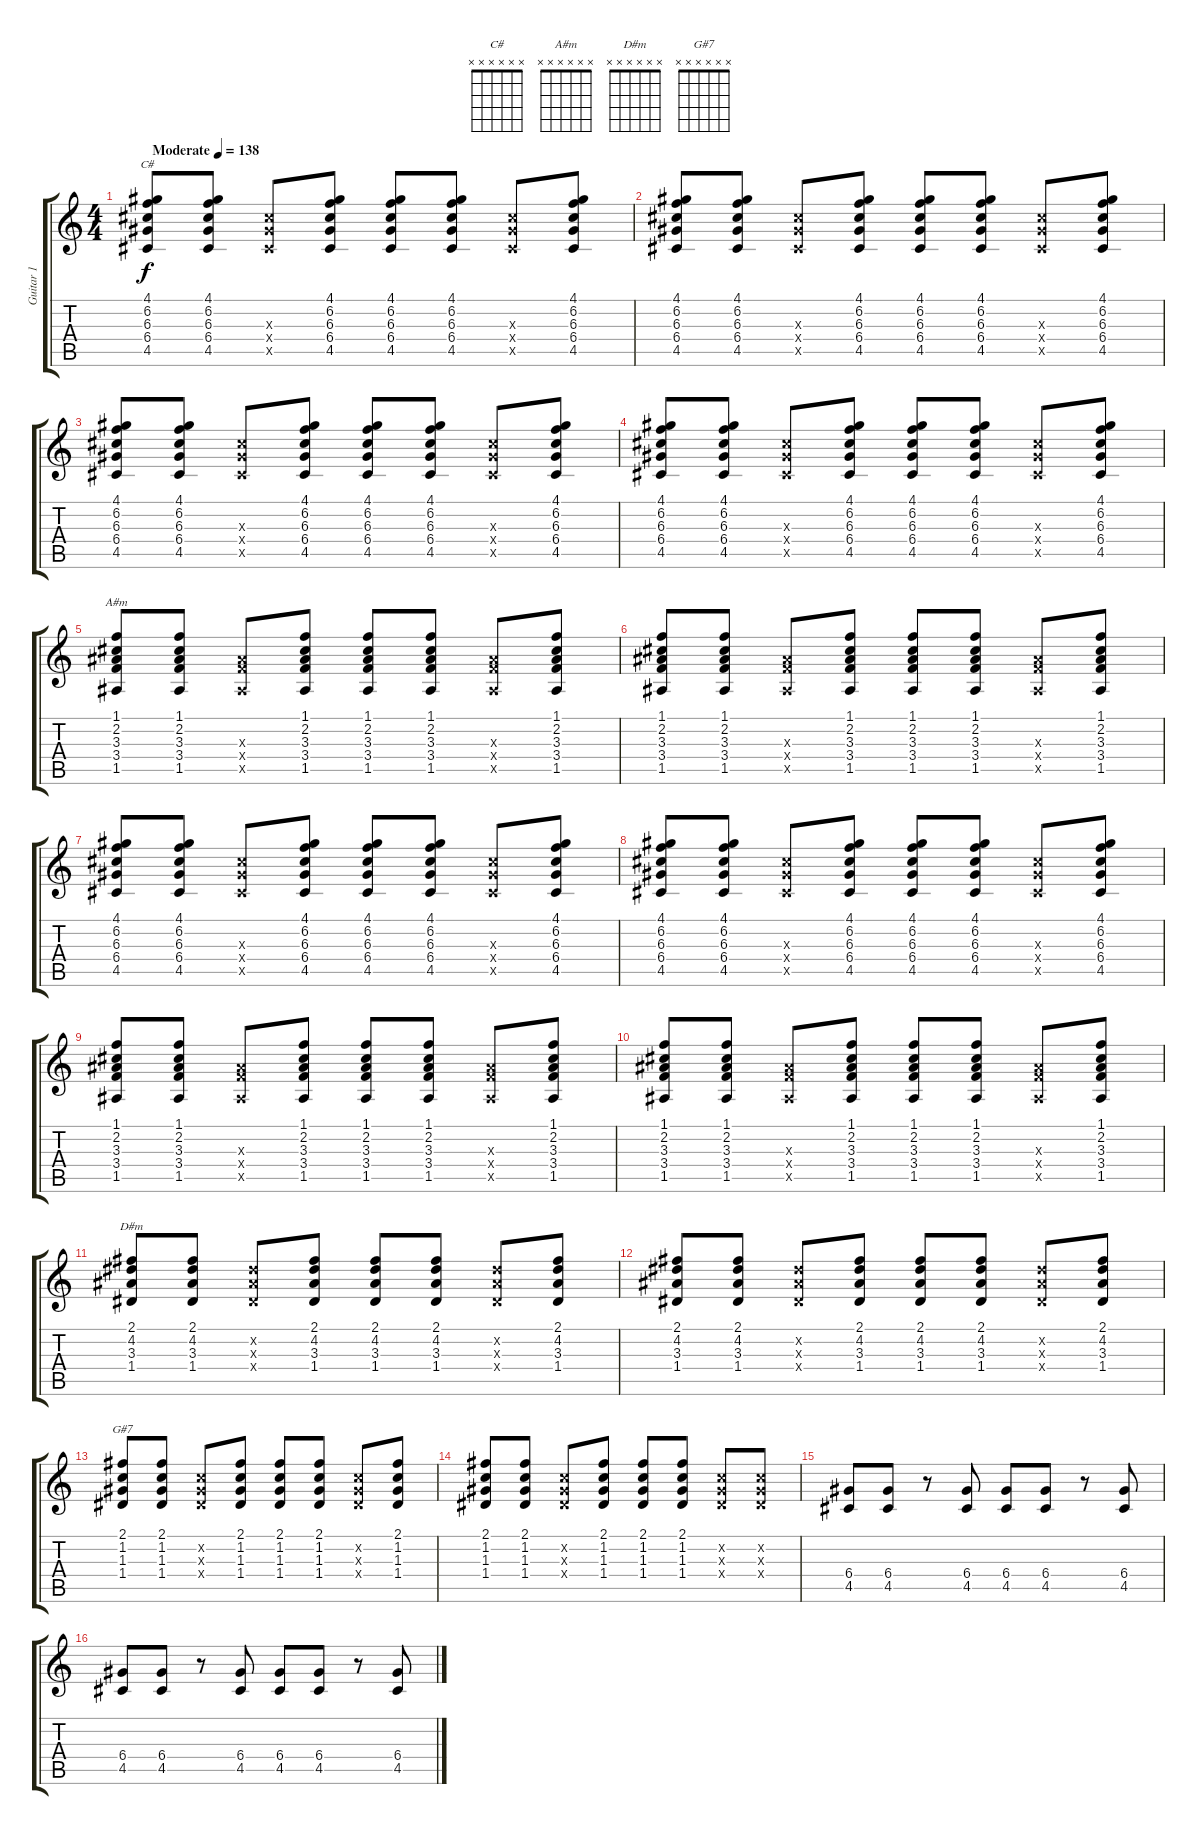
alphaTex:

\track ("Guitar 1" "Guitar 1") {instrument distortionguitar}
\staff {score tabs}
\tuning (E4 B3 G3 D3 A2 D2) {hide}
\chord ("C#" x x x x x x)
\chord ("A#m" x x x x x x)
\chord ("D#m" x x x x x x)
\chord ("G#7" x x x x x x)
\ts (4 4)
\tempo (138 "Moderate")
\clef g2
\ks c
(4.1 6.2 6.3 6.4 4.5).8{ch "C#" dy f instrument acousticguitarsteel} (4.1 6.2 6.3 6.4 4.5).8 (6.3{x} 6.4{x} 4.5{x}).8 (4.1 6.2 6.3 6.4 4.5).8 (4.1 6.2 6.3 6.4 4.5).8 (4.1 6.2 6.3 6.4 4.5).8 (6.3{x} 6.4{x} 4.5{x}).8 (4.1 6.2 6.3 6.4 4.5).8 |
(4.1 6.2 6.3 6.4 4.5).8 (4.1 6.2 6.3 6.4 4.5).8 (6.3{x} 6.4{x} 4.5{x}).8 (4.1 6.2 6.3 6.4 4.5).8 (4.1 6.2 6.3 6.4 4.5).8 (4.1 6.2 6.3 6.4 4.5).8 (6.3{x} 6.4{x} 4.5{x}).8 (4.1 6.2 6.3 6.4 4.5).8 |
(4.1 6.2 6.3 6.4 4.5).8 (4.1 6.2 6.3 6.4 4.5).8 (6.3{x} 6.4{x} 4.5{x}).8 (4.1 6.2 6.3 6.4 4.5).8 (4.1 6.2 6.3 6.4 4.5).8 (4.1 6.2 6.3 6.4 4.5).8 (6.3{x} 6.4{x} 4.5{x}).8 (4.1 6.2 6.3 6.4 4.5).8 |
(4.1 6.2 6.3 6.4 4.5).8 (4.1 6.2 6.3 6.4 4.5).8 (6.3{x} 6.4{x} 4.5{x}).8 (4.1 6.2 6.3 6.4 4.5).8 (4.1 6.2 6.3 6.4 4.5).8 (4.1 6.2 6.3 6.4 4.5).8 (6.3{x} 6.4{x} 4.5{x}).8 (4.1 6.2 6.3 6.4 4.5).8 |
(1.1 2.2 3.3 3.4 1.5).8{ch "A#m"} (1.1 2.2 3.3 3.4 1.5).8 (3.3{x} 3.4{x} 1.5{x}).8 (1.1 2.2 3.3 3.4 1.5).8 (1.1 2.2 3.3 3.4 1.5).8 (1.1 2.2 3.3 3.4 1.5).8 (3.3{x} 3.4{x} 1.5{x}).8 (1.1 2.2 3.3 3.4 1.5).8 |
(1.1 2.2 3.3 3.4 1.5).8 (1.1 2.2 3.3 3.4 1.5).8 (3.3{x} 3.4{x} 1.5{x}).8 (1.1 2.2 3.3 3.4 1.5).8 (1.1 2.2 3.3 3.4 1.5).8 (1.1 2.2 3.3 3.4 1.5).8 (3.3{x} 3.4{x} 1.5{x}).8 (1.1 2.2 3.3 3.4 1.5).8 |
(4.1 6.2 6.3 6.4 4.5).8 (4.1 6.2 6.3 6.4 4.5).8 (6.3{x} 6.4{x} 4.5{x}).8 (4.1 6.2 6.3 6.4 4.5).8 (4.1 6.2 6.3 6.4 4.5).8 (4.1 6.2 6.3 6.4 4.5).8 (6.3{x} 6.4{x} 4.5{x}).8 (4.1 6.2 6.3 6.4 4.5).8 |
(4.1 6.2 6.3 6.4 4.5).8 (4.1 6.2 6.3 6.4 4.5).8 (6.3{x} 6.4{x} 4.5{x}).8 (4.1 6.2 6.3 6.4 4.5).8 (4.1 6.2 6.3 6.4 4.5).8 (4.1 6.2 6.3 6.4 4.5).8 (6.3{x} 6.4{x} 4.5{x}).8 (4.1 6.2 6.3 6.4 4.5).8 |
(1.1 2.2 3.3 3.4 1.5).8 (1.1 2.2 3.3 3.4 1.5).8 (3.3{x} 3.4{x} 1.5{x}).8 (1.1 2.2 3.3 3.4 1.5).8 (1.1 2.2 3.3 3.4 1.5).8 (1.1 2.2 3.3 3.4 1.5).8 (3.3{x} 3.4{x} 1.5{x}).8 (1.1 2.2 3.3 3.4 1.5).8 |
(1.1 2.2 3.3 3.4 1.5).8 (1.1 2.2 3.3 3.4 1.5).8 (3.3{x} 3.4{x} 1.5{x}).8 (1.1 2.2 3.3 3.4 1.5).8 (1.1 2.2 3.3 3.4 1.5).8 (1.1 2.2 3.3 3.4 1.5).8 (3.3{x} 3.4{x} 1.5{x}).8 (1.1 2.2 3.3 3.4 1.5).8 |
(2.1 4.2 3.3 1.4).8{ch "D#m"} (2.1 4.2 3.3 1.4).8 (4.2{x} 3.3{x} 1.4{x}).8 (2.1 4.2 3.3 1.4).8 (2.1 4.2 3.3 1.4).8 (2.1 4.2 3.3 1.4).8 (4.2{x} 3.3{x} 1.4{x}).8 (2.1 4.2 3.3 1.4).8 |
(2.1 4.2 3.3 1.4).8 (2.1 4.2 3.3 1.4).8 (4.2{x} 3.3{x} 1.4{x}).8 (2.1 4.2 3.3 1.4).8 (2.1 4.2 3.3 1.4).8 (2.1 4.2 3.3 1.4).8 (4.2{x} 3.3{x} 1.4{x}).8 (2.1 4.2 3.3 1.4).8 |
(2.1 1.2 1.3 1.4).8{ch "G#7"} (2.1 1.2 1.3 1.4).8 (1.2{x} 1.3{x} 1.4{x}).8 (2.1 1.2 1.3 1.4).8 (2.1 1.2 1.3 1.4).8 (2.1 1.2 1.3 1.4).8 (1.2{x} 1.3{x} 1.4{x}).8 (2.1 1.2 1.3 1.4).8 |
(2.1 1.2 1.3 1.4).8 (2.1 1.2 1.3 1.4).8 (1.2{x} 1.3{x} 1.4{x}).8 (2.1 1.2 1.3 1.4).8 (2.1 1.2 1.3 1.4).8 (2.1 1.2 1.3 1.4).8 (1.2{x} 1.3{x} 1.4{x}).8 (1.2{x} 1.3{x} 1.4{x}).8 |
(6.4 4.5).8{volume 16 instrument distortionguitar} (6.4 4.5).8 r.8 (6.4 4.5).8 (6.4 4.5).8 (6.4 4.5).8 r.8 (6.4 4.5).8 |
(6.4 4.5).8 (6.4 4.5).8 r.8 (6.4 4.5).8 (6.4 4.5).8 (6.4 4.5).8 r.8 (6.4 4.5).8
